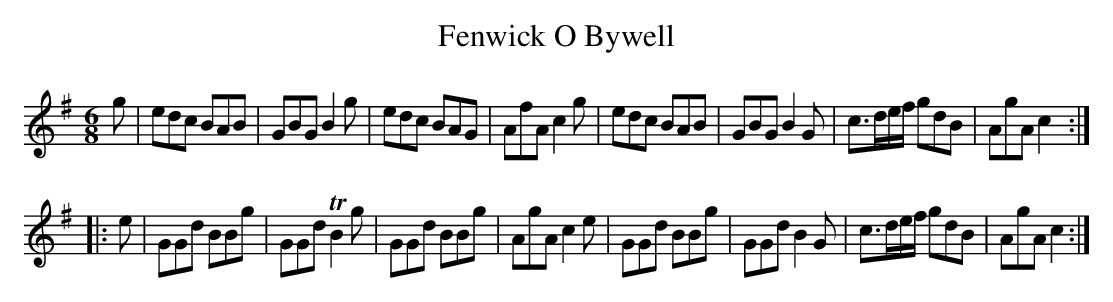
X:1
T:Fenwick O Bywell
M:6/8
L:1/8
K:G
g |\
edc BAB | GBG B2g |\
edc BAG | AfA c2g |\
edc BAB | GBG B2G |\
c>de/f/ gdB | AgA c2 :|
|: e |\
GGd BBg | GGd TB2g |\
GGd BBg | AgA c2e |\
GGd BBg | GGd B2G |\
c>de/f/ gdB | AgA c2 :|
